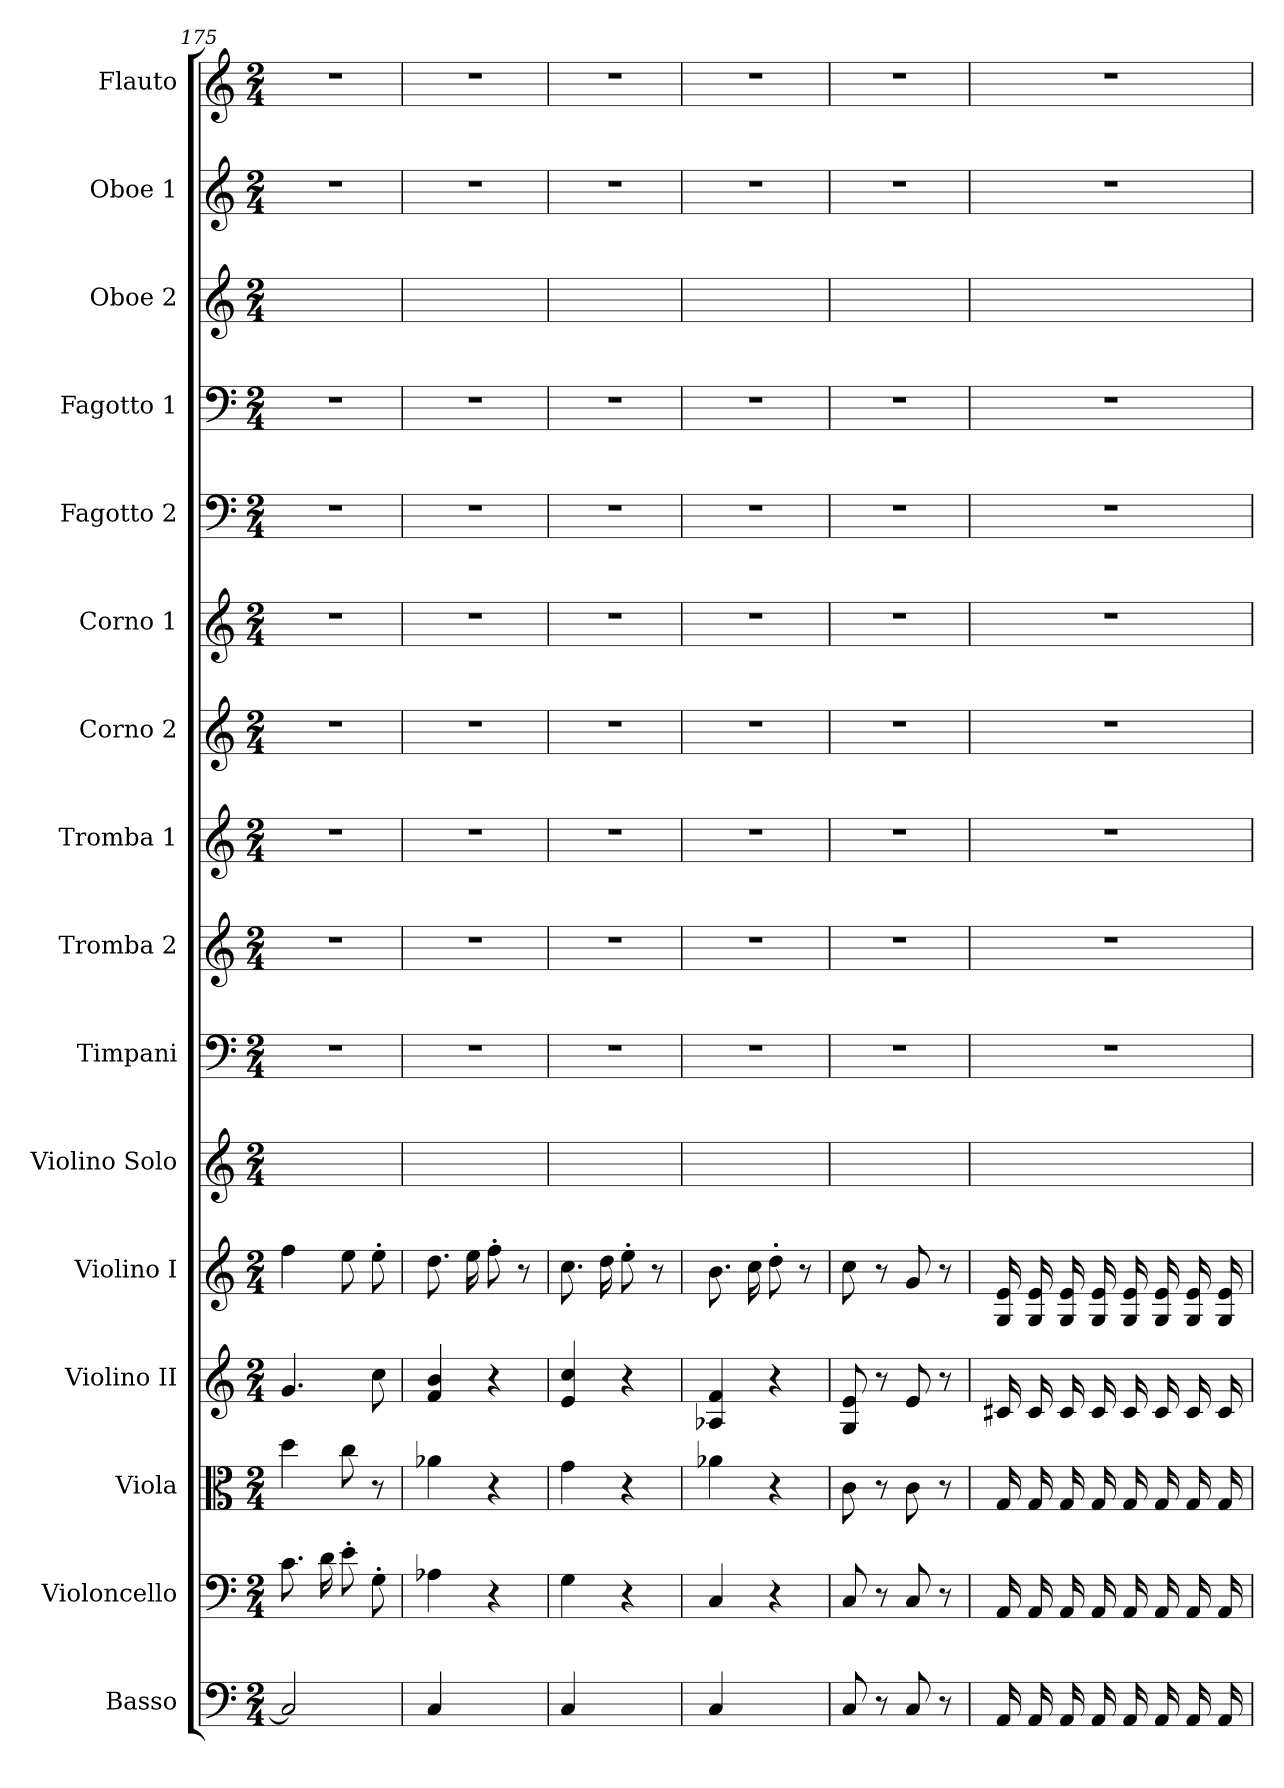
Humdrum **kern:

**kern	**kern	**kern	**kern	**kern	**kern	**kern	**kern	**kern	**kern	**kern	**kern	**kern	**kern	**kern	**kern
*part16	*part15	*part14	*part13	*part12	*part11	*part10	*part9	*part8	*part7	*part6	*part5	*part4	*part3	*part2	*part1
*staff16	*staff15	*staff14	*staff13	*staff12	*staff11	*staff10	*staff9	*staff8	*staff7	*staff6	*staff5	*staff4	*staff3	*staff2	*staff1
*I"Basso	*I"Violoncello	*I"Viola	*I"Violino II	*I"Violino I	*I"Violino Solo	*I"Timpani	*I"Tromba 2	*I"Tromba 1	*I"Corno 2	*I"Corno 1	*I"Fagotto 2	*I"Fagotto 1	*I"Oboe 2	*I"Oboe 1	*I"Flauto
*	*I'Vc	*I'Vla	*I'Vln	*I'Vln	*I'Vln	*	*	*	*	*	*	*	*I'Ob	*I'Ob	*I'Fl
*clefF4	*clefF4	*clefC3	*clefG2	*clefG2	*clefG2	*clefF4	*clefG2	*clefG2	*clefG2	*clefG2	*clefF4	*clefF4	*clefG2	*clefG2	*clefG2
*ITrd7c12	*	*	*	*	*	*	*ITrd1c2	*ITrd1c2	*ITrd7c12	*ITrd7c12	*	*	*	*	*
*k[]	*k[]	*k[]	*k[]	*k[]	*	*	*	*	*	*	*k[]	*k[]	*k[]	*k[]	*k[]
*M2/4	*M2/4	*M2/4	*M2/4	*M2/4	*M2/4	*M2/4	*M2/4	*M2/4	*M2/4	*M2/4	*M2/4	*M2/4	*M2/4	*M2/4	*M2/4
=175	=175	=175	=175	=175	=175	=175	=175	=175	=175	=175	=175	=175	=175	=175	=175
2CC]	8.c	4dd	4.g	4ff	2ryy	2r	2r	2r	2r	2r	2r	2r	2ryy	2r	2r
.	16d	.	.	.	.	.	.	.	.	.	.	.	.	.	.
.	8e'	8cc	.	8ee	.	.	.	.	.	.	.	.	.	.	.
.	8G'	8r	8cc	8ee'	.	.	.	.	.	.	.	.	.	.	.
=176	=176	=176	=176	=176	=176	=176	=176	=176	=176	=176	=176	=176	=176	=176	=176
4CC	4A-X	4a-X	4f 4b	8.dd	2ryy	2r	2r	2r	2r	2r	2r	2r	2ryy	2r	2r
.	.	.	.	16ee	.	.	.	.	.	.	.	.	.	.	.
4ryy	4r	4r	4r	8ff'	.	.	.	.	.	.	.	.	.	.	.
.	.	.	.	8r	.	.	.	.	.	.	.	.	.	.	.
=177	=177	=177	=177	=177	=177	=177	=177	=177	=177	=177	=177	=177	=177	=177	=177
4CC	4G	4g	4e 4cc	8.cc	2ryy	2r	2r	2r	2r	2r	2r	2r	2ryy	2r	2r
.	.	.	.	16dd	.	.	.	.	.	.	.	.	.	.	.
4ryy	4r	4r	4r	8ee'	.	.	.	.	.	.	.	.	.	.	.
.	.	.	.	8r	.	.	.	.	.	.	.	.	.	.	.
=178	=178	=178	=178	=178	=178	=178	=178	=178	=178	=178	=178	=178	=178	=178	=178
4CC	4C	4a-X	4A-X 4f	8.b	2ryy	2r	2r	2r	2r	2r	2r	2r	2ryy	2r	2r
.	.	.	.	16cc	.	.	.	.	.	.	.	.	.	.	.
4ryy	4r	4r	4r	8dd'	.	.	.	.	.	.	.	.	.	.	.
.	.	.	.	8r	.	.	.	.	.	.	.	.	.	.	.
=179	=179	=179	=179	=179	=179	=179	=179	=179	=179	=179	=179	=179	=179	=179	=179
8CC	8C	8c	8G 8e	8cc	2ryy	2r	2r	2r	2r	2r	2r	2r	2ryy	2r	2r
8r	8r	8r	8r	8r	.	.	.	.	.	.	.	.	.	.	.
8CC	8C	8c	8e	8g	.	.	.	.	.	.	.	.	.	.	.
8r	8r	8r	8r	8r	.	.	.	.	.	.	.	.	.	.	.
=180	=180	=180	=180	=180	=180	=180	=180	=180	=180	=180	=180	=180	=180	=180	=180
16AAA	16AA	16G	16c#X	16G 16e	2ryy	2r	2r	2r	2r	2r	2r	2r	2ryy	2r	2r
16AAA	16AA	16G	16c#	16G 16e	.	.	.	.	.	.	.	.	.	.	.
16AAA	16AA	16G	16c#	16G 16e	.	.	.	.	.	.	.	.	.	.	.
16AAA	16AA	16G	16c#	16G 16e	.	.	.	.	.	.	.	.	.	.	.
16AAA	16AA	16G	16c#	16G 16e	.	.	.	.	.	.	.	.	.	.	.
16AAA	16AA	16G	16c#	16G 16e	.	.	.	.	.	.	.	.	.	.	.
16AAA	16AA	16G	16c#	16G 16e	.	.	.	.	.	.	.	.	.	.	.
16AAA	16AA	16G	16c#	16G 16e	.	.	.	.	.	.	.	.	.	.	.
=	=	=	=	=	=	=	=	=	=	=	=	=	=	=	=
*-	*-	*-	*-	*-	*-	*-	*-	*-	*-	*-	*-	*-	*-	*-	*-
